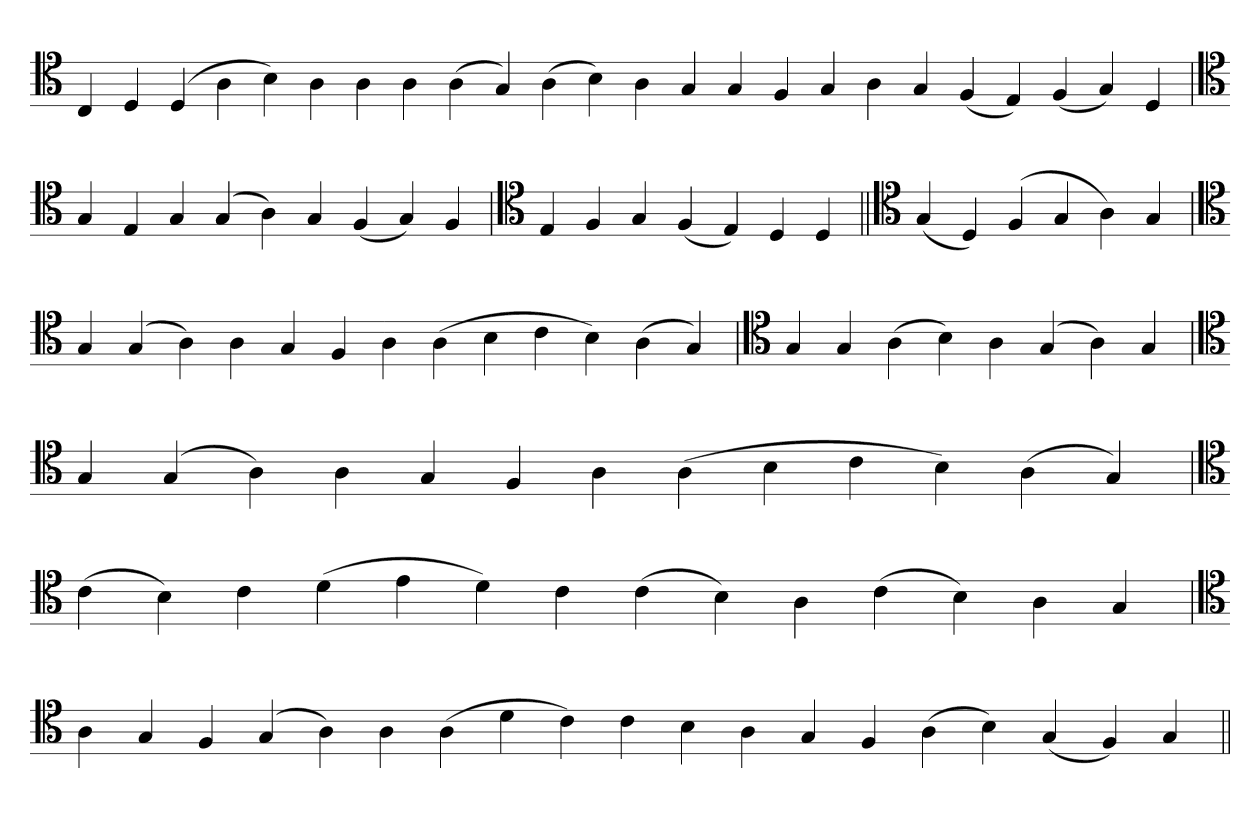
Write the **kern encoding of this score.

**kern
*part1
*staff1
*clefC4
=
4C
4D
(4D
4A
4B)
4A
4A
4A
(4A
4G)
(4A
4B)
4A
4G
4G
4F
4G
4A
4G
(4F
4E)
(4F
4G)
4D
='
*clefC4
4G
4E
4G
(4G
4A)
4G
(4F
4G)
4F
=`
*clefC4
4E
4F
4G
(4F
4E)
4D
4D
=||
*clefC4
(4G
4D)
(4F
4G
4A)
4G
=`
*clefC4
4G
(4G
4A)
4A
4G
4F
4A
(4A
4B
4c
4B)
(4A
4G)
='
*clefC4
4G
4G
(4A
4B)
4A
(4G
4A)
4G
=`
*clefC4
4G
(4G
4A)
4A
4G
4F
4A
(4A
4B
4c
4B)
(4A
4G)
=
*clefC4
(4c
4B)
4c
(4d
4e
4d)
4c
(4c
4B)
4A
(4c
4B)
4A
4G
='
*clefC4
4A
4G
4F
(4G
4A)
4A
(4A
4d
4c)
4c
4B
4A
4G
4F
(4A
4B)
(4G
4F)
4G
=||
*-
